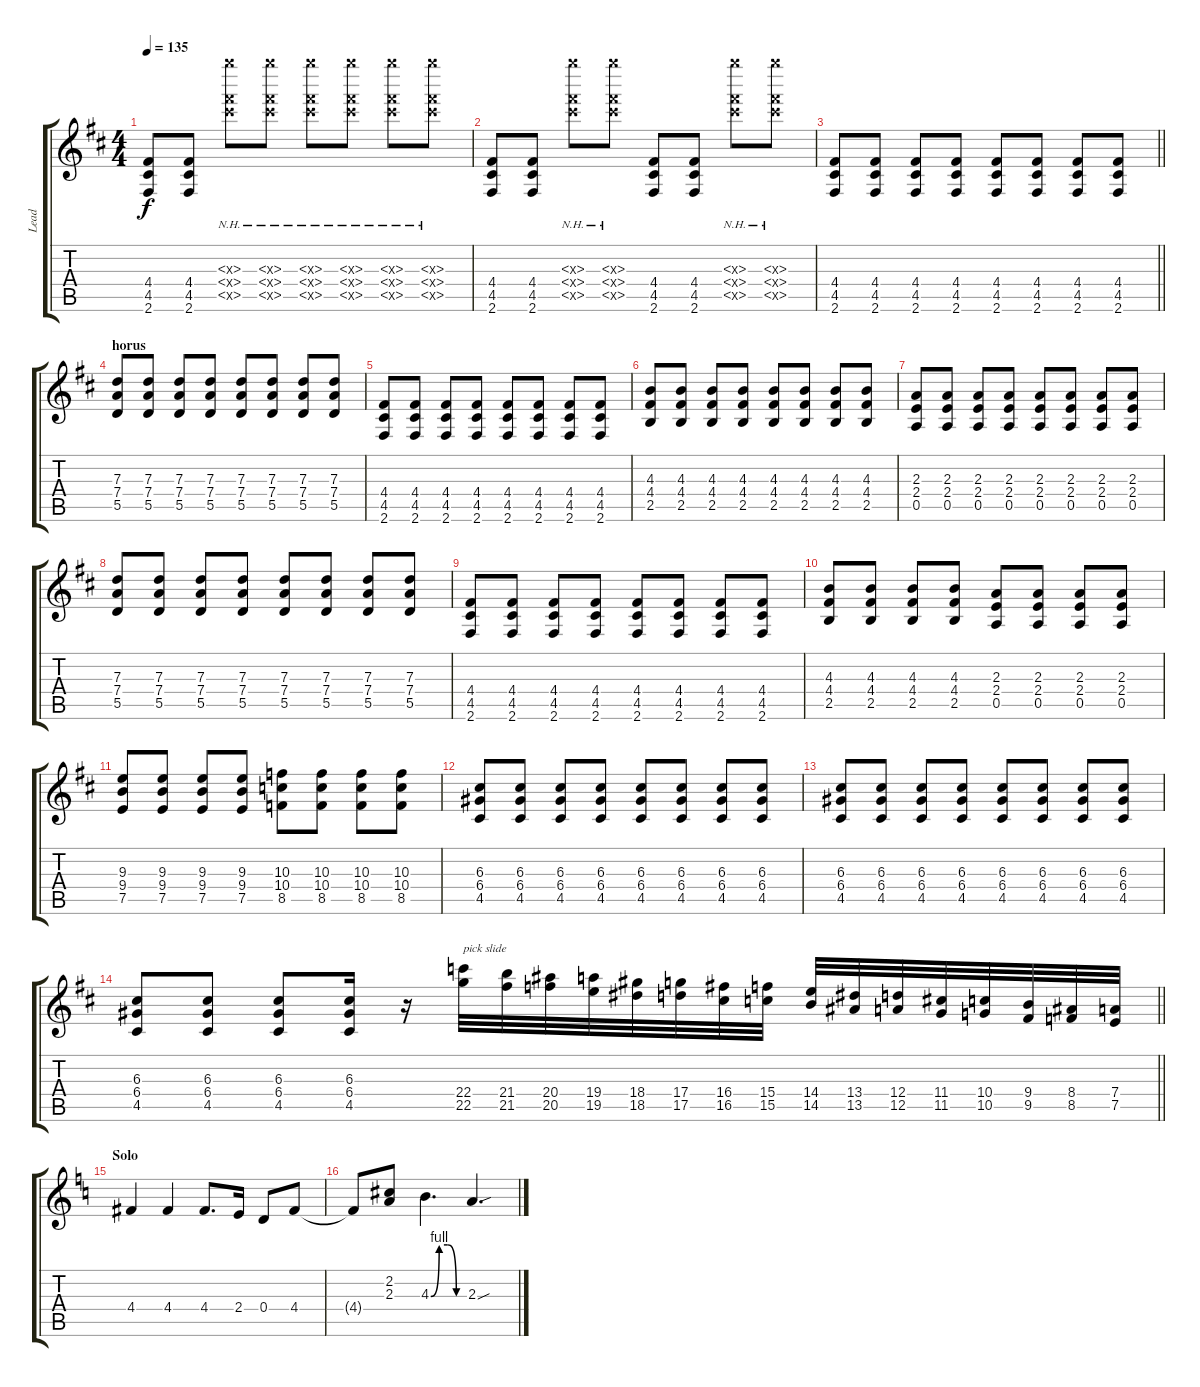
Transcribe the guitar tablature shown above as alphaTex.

\track ("Lead" "Lead") {instrument overdrivenguitar}
\staff {score tabs}
\tuning (E4 B3 G3 D3 A2 E2) {hide}
\ts (4 4)
\tempo 135
\clef g2
\ks d
(4.4 4.5 2.6).8{dy f} (4.4 4.5 2.6).8 (2.3{nh x} 4.4{nh x} 4.5{nh x}).8 (2.3{nh x} 4.4{nh x} 4.5{nh x}).8 (2.3{nh x} 4.4{nh x} 4.5{nh x}).8 (2.3{nh x} 4.4{nh x} 4.5{nh x}).8 (2.3{nh x} 4.4{nh x} 4.5{nh x}).8 (2.3{nh x} 4.4{nh x} 4.5{nh x}).8 |
(4.4 4.5 2.6).8 (4.4 4.5 2.6).8 (2.3{nh x} 4.4{nh x} 4.5{nh x}).8 (2.3{nh x} 4.4{nh x} 4.5{nh x}).8 (4.4 4.5 2.6).8 (4.4 4.5 2.6).8 (2.3{nh x} 4.4{nh x} 4.5{nh x}).8 (2.3{nh x} 4.4{nh x} 4.5{nh x}).8 |
\barLineRight lightlight
(4.4 4.5 2.6).8 (4.4 4.5 2.6).8 (4.4 4.5 2.6).8 (4.4 4.5 2.6).8 (4.4 4.5 2.6).8 (4.4 4.5 2.6).8 (4.4 4.5 2.6).8 (4.4 4.5 2.6).8 |
\section ("" "horus")
(7.3 7.4 5.5).8 (7.3 7.4 5.5).8 (7.3 7.4 5.5).8 (7.3 7.4 5.5).8 (7.3 7.4 5.5).8 (7.3 7.4 5.5).8 (7.3 7.4 5.5).8 (7.3 7.4 5.5).8 |
(4.4 4.5 2.6).8 (4.4 4.5 2.6).8 (4.4 4.5 2.6).8 (4.4 4.5 2.6).8 (4.4 4.5 2.6).8 (4.4 4.5 2.6).8 (4.4 4.5 2.6).8 (4.4 4.5 2.6).8 |
(4.3 4.4 2.5).8 (4.3 4.4 2.5).8 (4.3 4.4 2.5).8 (4.3 4.4 2.5).8 (4.3 4.4 2.5).8 (4.3 4.4 2.5).8 (4.3 4.4 2.5).8 (4.3 4.4 2.5).8 |
(2.3 2.4 0.5).8 (2.3 2.4 0.5).8 (2.3 2.4 0.5).8 (2.3 2.4 0.5).8 (2.3 2.4 0.5).8 (2.3 2.4 0.5).8 (2.3 2.4 0.5).8 (2.3 2.4 0.5).8 |
(7.3 7.4 5.5).8 (7.3 7.4 5.5).8 (7.3 7.4 5.5).8 (7.3 7.4 5.5).8 (7.3 7.4 5.5).8 (7.3 7.4 5.5).8 (7.3 7.4 5.5).8 (7.3 7.4 5.5).8 |
(4.4 4.5 2.6).8 (4.4 4.5 2.6).8 (4.4 4.5 2.6).8 (4.4 4.5 2.6).8 (4.4 4.5 2.6).8 (4.4 4.5 2.6).8 (4.4 4.5 2.6).8 (4.4 4.5 2.6).8 |
(4.3 4.4 2.5).8 (4.3 4.4 2.5).8 (4.3 4.4 2.5).8 (4.3 4.4 2.5).8 (2.3 2.4 0.5).8 (2.3 2.4 0.5).8 (2.3 2.4 0.5).8 (2.3 2.4 0.5).8 |
(9.3 9.4 7.5).8 (9.3 9.4 7.5).8 (9.3 9.4 7.5).8 (9.3 9.4 7.5).8 (10.3 10.4 8.5).8 (10.3 10.4 8.5).8 (10.3 10.4 8.5).8 (10.3 10.4 8.5).8 |
(6.3 6.4 4.5).8 (6.3 6.4 4.5).8 (6.3 6.4 4.5).8 (6.3 6.4 4.5).8 (6.3 6.4 4.5).8 (6.3 6.4 4.5).8 (6.3 6.4 4.5).8 (6.3 6.4 4.5).8 |
(6.3 6.4 4.5).8 (6.3 6.4 4.5).8 (6.3 6.4 4.5).8 (6.3 6.4 4.5).8 (6.3 6.4 4.5).8 (6.3 6.4 4.5).8 (6.3 6.4 4.5).8 (6.3 6.4 4.5).8 |
\barLineRight lightlight
(6.3 6.4 4.5).8 (6.3 6.4 4.5).8 (6.3 6.4 4.5).8 (6.3 6.4 4.5).16 r.16 (22.4 22.5).32{txt "pick slide"} (21.4 21.5).32 (20.4 20.5).32 (19.4 19.5).32 (18.4 18.5).32 (17.4 17.5).32 (16.4 16.5).32 (15.4 15.5).32 (14.4 14.5).32 (13.4 13.5).32 (12.4 12.5).32 (11.4 11.5).32 (10.4 10.5).32 (9.4 9.5).32 (8.4 8.5).32 (7.4 7.5).32 |
\section ("" "Solo")
\ks c
4.4.4 4.4.4 4.4.8{d} 2.4.16 0.4.8 4.4.8 |
4.4{t}.8 (2.2 2.3).8 4.3{be (custom 0 0 15 4 30 4 46 0 60 0)}.4{d} 2.3{sou}.4{d}
